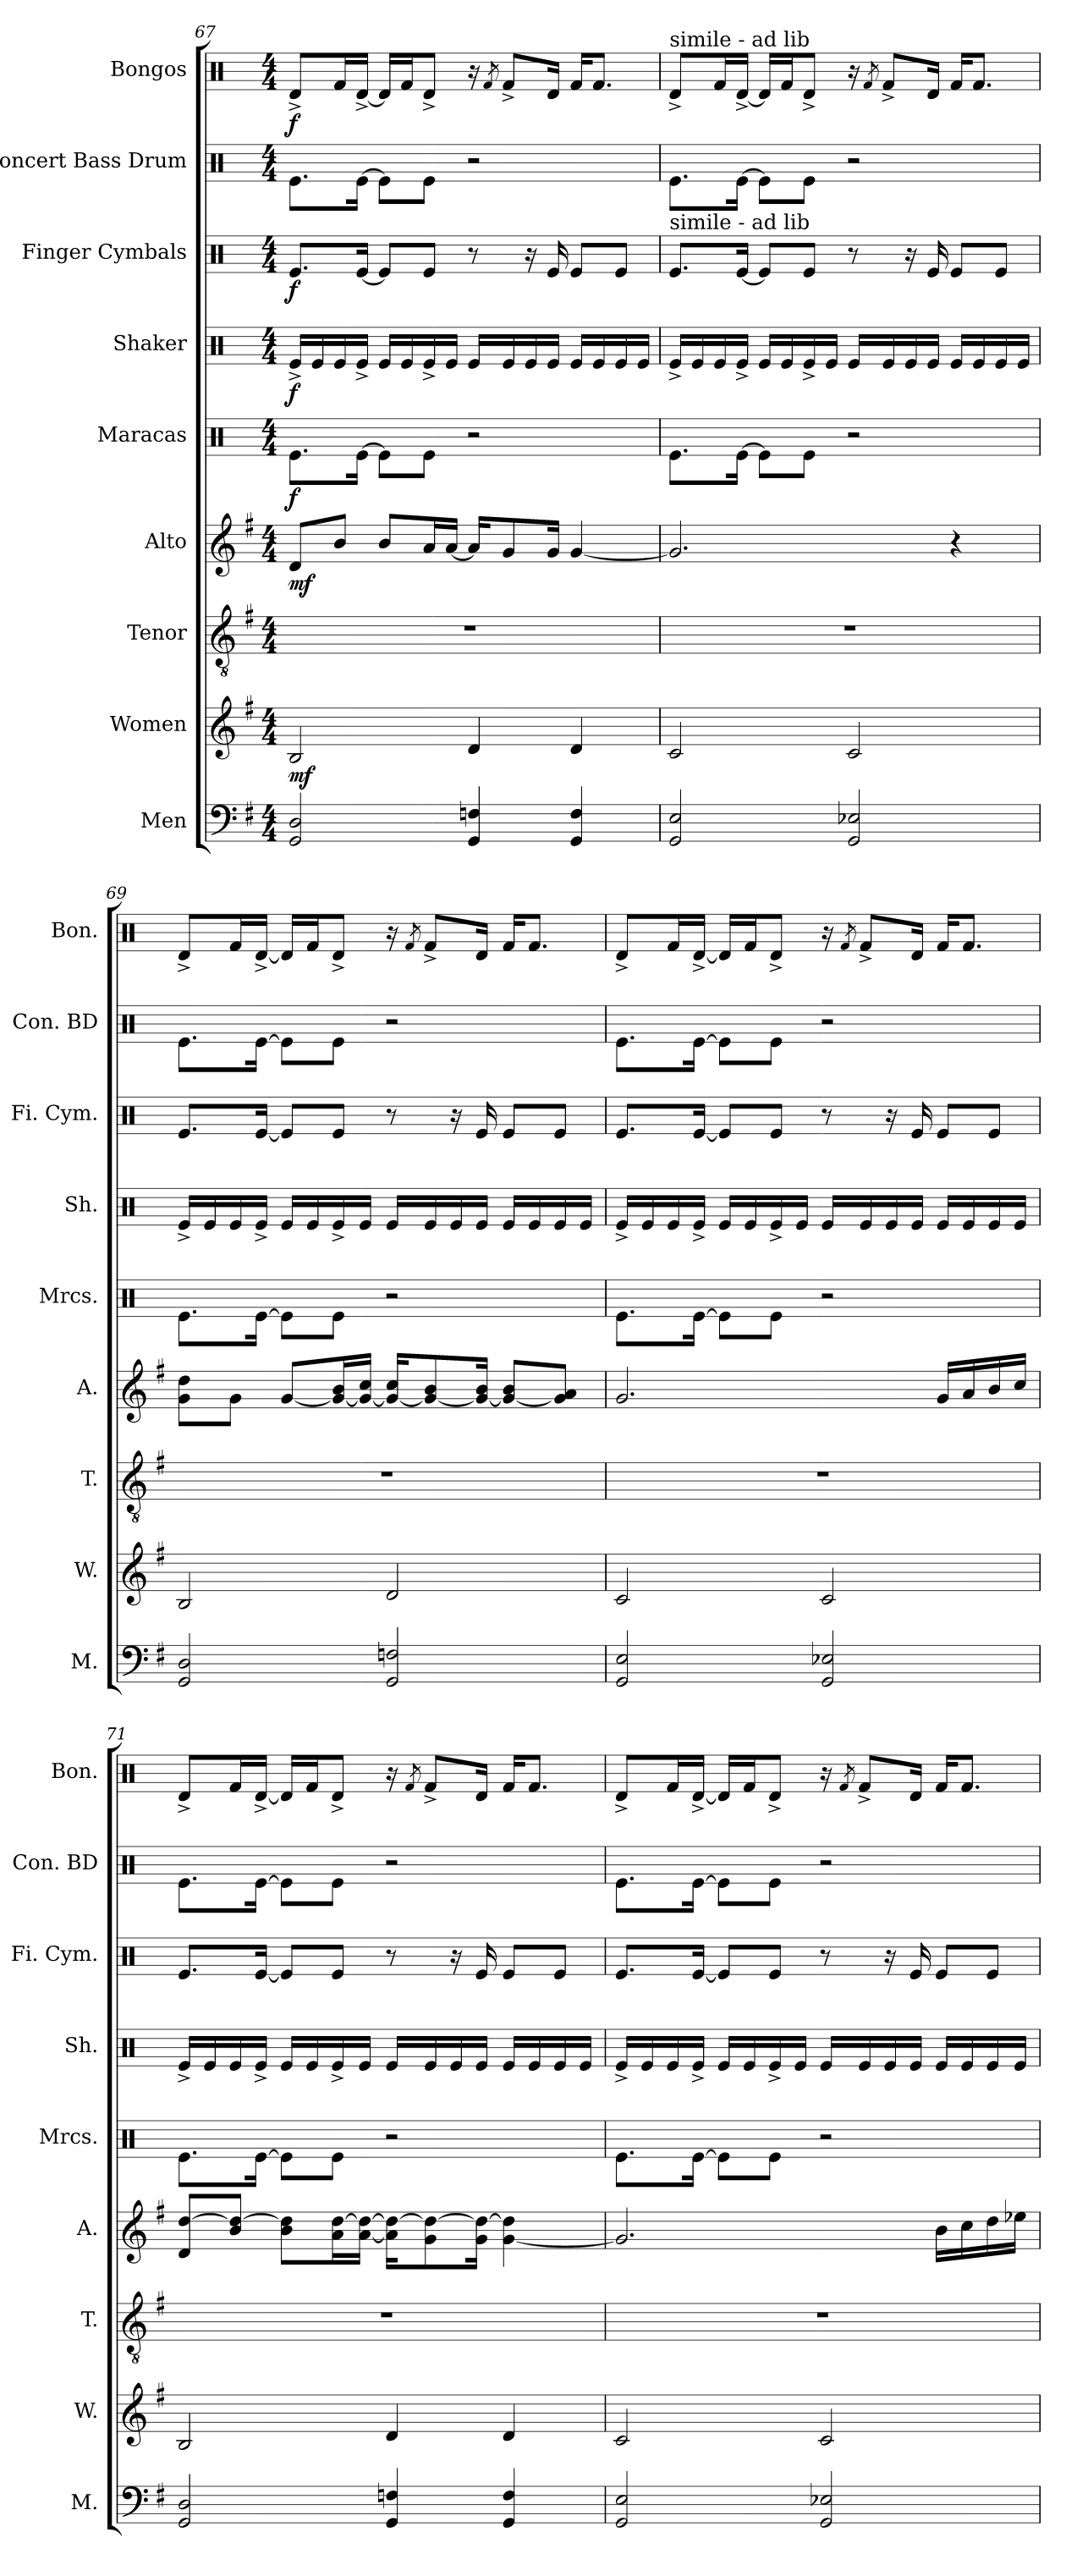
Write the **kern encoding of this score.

**kern	**dynam	**kern	**dynam	**kern	**kern	**dynam	**kern	**dynam	**kern	**dynam	**kern	**dynam	**kern	**kern	**dynam
*part9	*part9	*part8	*part8	*part7	*part6	*part6	*part5	*part5	*part4	*part4	*part3	*part3	*part2	*part1	*part1
*staff9	*staff9	*staff8	*staff8	*staff7	*staff6	*staff6	*staff5	*staff5	*staff4	*staff4	*staff3	*staff3	*staff2	*staff1	*staff1
*I"Men	*	*I"Women	*	*I"Tenor	*I"Alto	*	*I"Maracas	*	*I"Shaker	*	*I"Finger Cymbals	*	*I"Concert Bass Drum	*I"Bongos	*
*I'M.	*	*I'W.	*	*I'T.	*I'A.	*	*I'Mrcs.	*	*I'Sh.	*	*I'Fi. Cym.	*	*I'Con. BD	*I'Bon.	*
*clefF4	*	*clefG2	*	*clefGv2	*clefG2	*	*clefX	*	*clefX	*	*clefX	*	*clefX	*clefX	*
*k[f#]	*	*k[f#]	*	*k[f#]	*k[f#]	*	*k[]	*	*k[]	*	*k[]	*	*k[]	*k[]	*
*M4/4	*	*M4/4	*	*M4/4	*M4/4	*	*M4/4	*	*M4/4	*	*M4/4	*	*M4/4	*M4/4	*
=67	=67	=67	=67	=67	=67	=67	=67	=67	=67	=67	=67	=67	=67	=67	=67
!	!LO:DY:b	!	!	!	!	!	!	!	!	!	!	!	!	!	!
!	!LO:DY:n=1:b	!	!LO:DY:b	!	!	!LO:DY:b	!	!LO:DY:b	!	!LO:DY:b	!	!LO:DY:b	!	!	!LO:DY:b
2GG/ 2D/	mf mf	2B/	mf	1r	8d/L	mf	8.Re\L	f	16Re^/LL	f	8.Re/L	f	8.Re\L	8Rd^/L	f
.	.	.	.	.	.	.	.	.	16Re/	.	.	.	.	.	.
.	.	.	.	.	8b/J	.	.	.	16Re/	.	.	.	.	16Rf/L	.
.	.	.	.	.	.	.	[16Re\Jk	.	16Re^/JJ	.	[16Re/Jk	.	[16Re\Jk	[16Rd^/JJ	.
.	.	.	.	.	8b/L	.	8Re\L]	.	16Re/LL	.	8Re/L]	.	8Re\L]	16Rd/LL]	.
.	.	.	.	.	.	.	.	.	16Re/	.	.	.	.	16Rf/J	.
.	.	.	.	.	16a/L	.	8Re\J	.	16Re^/	.	8Re/J	.	8Re\J	8Rd^/J	.
.	.	.	.	.	[16a/JJ	.	.	.	16Re/JJ	.	.	.	.	.	.
4GG/ 4Fn/	.	4d/	.	.	16a/KL]	.	2r	.	16Re/LL	.	8r	.	2r	16r	.
.	.	.	.	.	.	.	.	.	.	.	.	.	.	8qRf/	.
.	.	.	.	.	8g/	.	.	.	16Re/	.	.	.	.	8Rf^/L	.
.	.	.	.	.	.	.	.	.	16Re/	.	16r	.	.	.	.
.	.	.	.	.	16g/Jk	.	.	.	16Re/JJ	.	16Re/	.	.	16Rd/Jk	.
4GG/ 4F/	.	4d/	.	.	[4g/	.	.	.	16Re/LL	.	8Re/L	.	.	16Rf/KL	.
.	.	.	.	.	.	.	.	.	16Re/	.	.	.	.	8.Rf/J	.
.	.	.	.	.	.	.	.	.	16Re/	.	8Re/J	.	.	.	.
.	.	.	.	.	.	.	.	.	16Re/JJ	.	.	.	.	.	.
!!LO:PB:g=z
=68	=68	=68	=68	=68	=68	=68	=68	=68	=68	=68	=68	=68	=68	=68	=68
!	!	!	!	!	!	!	!	!	!	!	!	!	!	!LO:TX:a:t=simile - ad lib	!
!	!	!	!	!	!	!	!	!	!	!	!LO:TX:a:t=simile - ad lib	!	!	!	!
2GG/ 2E/	.	2c/	.	1r	2.g/]	.	8.Re\L	.	16Re^/LL	.	8.Re/L	.	8.Re\L	8Rd^/L	.
.	.	.	.	.	.	.	.	.	16Re/	.	.	.	.	.	.
.	.	.	.	.	.	.	.	.	16Re/	.	.	.	.	16Rf/L	.
.	.	.	.	.	.	.	[16Re\Jk	.	16Re^/JJ	.	[16Re/Jk	.	[16Re\Jk	[16Rd^/JJ	.
.	.	.	.	.	.	.	8Re\L]	.	16Re/LL	.	8Re/L]	.	8Re\L]	16Rd/LL]	.
.	.	.	.	.	.	.	.	.	16Re/	.	.	.	.	16Rf/J	.
.	.	.	.	.	.	.	8Re\J	.	16Re^/	.	8Re/J	.	8Re\J	8Rd^/J	.
.	.	.	.	.	.	.	.	.	16Re/JJ	.	.	.	.	.	.
2GG/ 2E-X/	.	2c/	.	.	.	.	2r	.	16Re/LL	.	8r	.	2r	16r	.
.	.	.	.	.	.	.	.	.	.	.	.	.	.	8qRf/	.
.	.	.	.	.	.	.	.	.	16Re/	.	.	.	.	8Rf^/L	.
.	.	.	.	.	.	.	.	.	16Re/	.	16r	.	.	.	.
.	.	.	.	.	.	.	.	.	16Re/JJ	.	16Re/	.	.	16Rd/Jk	.
.	.	.	.	.	4r	.	.	.	16Re/LL	.	8Re/L	.	.	16Rf/KL	.
.	.	.	.	.	.	.	.	.	16Re/	.	.	.	.	8.Rf/J	.
.	.	.	.	.	.	.	.	.	16Re/	.	8Re/J	.	.	.	.
.	.	.	.	.	.	.	.	.	16Re/JJ	.	.	.	.	.	.
=69	=69	=69	=69	=69	=69	=69	=69	=69	=69	=69	=69	=69	=69	=69	=69
2GG/ 2D/	.	2B/	.	1r	8g\ 8dd\L	.	8.Re\L	.	16Re^/LL	.	8.Re/L	.	8.Re\L	8Rd^/L	.
.	.	.	.	.	.	.	.	.	16Re/	.	.	.	.	.	.
.	.	.	.	.	8g\J	.	.	.	16Re/	.	.	.	.	16Rf/L	.
.	.	.	.	.	.	.	[16Re\Jk	.	16Re^/JJ	.	[16Re/Jk	.	[16Re\Jk	[16Rd^/JJ	.
.	.	.	.	.	[8g/L	.	8Re\L]	.	16Re/LL	.	8Re/L]	.	8Re\L]	16Rd/LL]	.
.	.	.	.	.	.	.	.	.	16Re/	.	.	.	.	16Rf/J	.
.	.	.	.	.	16g/_ 16b/L	.	8Re\J	.	16Re^/	.	8Re/J	.	8Re\J	8Rd^/J	.
.	.	.	.	.	16g/_ 16cc/JJ	.	.	.	16Re/JJ	.	.	.	.	.	.
2GG/ 2Fn/	.	2d/	.	.	16g/_ 16cc/KL	.	2r	.	16Re/LL	.	8r	.	2r	16r	.
.	.	.	.	.	.	.	.	.	.	.	.	.	.	8qRf/	.
.	.	.	.	.	8g/_ 8b/	.	.	.	16Re/	.	.	.	.	8Rf^/L	.
.	.	.	.	.	.	.	.	.	16Re/	.	16r	.	.	.	.
.	.	.	.	.	16g/_ 16b/Jk	.	.	.	16Re/JJ	.	16Re/	.	.	16Rd/Jk	.
.	.	.	.	.	8g/_ 8b/L	.	.	.	16Re/LL	.	8Re/L	.	.	16Rf/KL	.
.	.	.	.	.	.	.	.	.	16Re/	.	.	.	.	8.Rf/J	.
.	.	.	.	.	8g/] 8a/J	.	.	.	16Re/	.	8Re/J	.	.	.	.
.	.	.	.	.	.	.	.	.	16Re/JJ	.	.	.	.	.	.
!!LO:PB:g=z
=70	=70	=70	=70	=70	=70	=70	=70	=70	=70	=70	=70	=70	=70	=70	=70
2GG/ 2E/	.	2c/	.	1r	2.g/	.	8.Re\L	.	16Re^/LL	.	8.Re/L	.	8.Re\L	8Rd^/L	.
.	.	.	.	.	.	.	.	.	16Re/	.	.	.	.	.	.
.	.	.	.	.	.	.	.	.	16Re/	.	.	.	.	16Rf/L	.
.	.	.	.	.	.	.	[16Re\Jk	.	16Re^/JJ	.	[16Re/Jk	.	[16Re\Jk	[16Rd^/JJ	.
.	.	.	.	.	.	.	8Re\L]	.	16Re/LL	.	8Re/L]	.	8Re\L]	16Rd/LL]	.
.	.	.	.	.	.	.	.	.	16Re/	.	.	.	.	16Rf/J	.
.	.	.	.	.	.	.	8Re\J	.	16Re^/	.	8Re/J	.	8Re\J	8Rd^/J	.
.	.	.	.	.	.	.	.	.	16Re/JJ	.	.	.	.	.	.
2GG/ 2E-X/	.	2c/	.	.	.	.	2r	.	16Re/LL	.	8r	.	2r	16r	.
.	.	.	.	.	.	.	.	.	.	.	.	.	.	8qRf/	.
.	.	.	.	.	.	.	.	.	16Re/	.	.	.	.	8Rf^/L	.
.	.	.	.	.	.	.	.	.	16Re/	.	16r	.	.	.	.
.	.	.	.	.	.	.	.	.	16Re/JJ	.	16Re/	.	.	16Rd/Jk	.
.	.	.	.	.	16g/LL	.	.	.	16Re/LL	.	8Re/L	.	.	16Rf/KL	.
.	.	.	.	.	16a/	.	.	.	16Re/	.	.	.	.	8.Rf/J	.
.	.	.	.	.	16b/	.	.	.	16Re/	.	8Re/J	.	.	.	.
.	.	.	.	.	16cc/JJ	.	.	.	16Re/JJ	.	.	.	.	.	.
=71	=71	=71	=71	=71	=71	=71	=71	=71	=71	=71	=71	=71	=71	=71	=71
2GG/ 2D/	.	2B/	.	1r	8d/ [8dd/L	.	8.Re\L	.	16Re^/LL	.	8.Re/L	.	8.Re\L	8Rd^/L	.
.	.	.	.	.	.	.	.	.	16Re/	.	.	.	.	.	.
.	.	.	.	.	8b/ 8dd/_J	.	.	.	16Re/	.	.	.	.	16Rf/L	.
.	.	.	.	.	.	.	[16Re\Jk	.	16Re^/JJ	.	[16Re/Jk	.	[16Re\Jk	[16Rd^/JJ	.
.	.	.	.	.	8b\ 8dd\]L	.	8Re\L]	.	16Re/LL	.	8Re/L]	.	8Re\L]	16Rd/LL]	.
.	.	.	.	.	.	.	.	.	16Re/	.	.	.	.	16Rf/J	.
.	.	.	.	.	16a\ [16dd\L	.	8Re\J	.	16Re^/	.	8Re/J	.	8Re\J	8Rd^/J	.
.	.	.	.	.	[16a\ 16dd\_JJ	.	.	.	16Re/JJ	.	.	.	.	.	.
4GG/ 4Fn/	.	4d/	.	.	16a\] 16dd\_KL	.	2r	.	16Re/LL	.	8r	.	2r	16r	.
.	.	.	.	.	.	.	.	.	.	.	.	.	.	8qRf/	.
.	.	.	.	.	8g\ 8dd\_	.	.	.	16Re/	.	.	.	.	8Rf^/L	.
.	.	.	.	.	.	.	.	.	16Re/	.	16r	.	.	.	.
.	.	.	.	.	16g\ 16dd\_Jk	.	.	.	16Re/JJ	.	16Re/	.	.	16Rd/Jk	.
4GG/ 4F/	.	4d/	.	.	[4g\ 4dd\]	.	.	.	16Re/LL	.	8Re/L	.	.	16Rf/KL	.
.	.	.	.	.	.	.	.	.	16Re/	.	.	.	.	8.Rf/J	.
.	.	.	.	.	.	.	.	.	16Re/	.	8Re/J	.	.	.	.
.	.	.	.	.	.	.	.	.	16Re/JJ	.	.	.	.	.	.
!!LO:PB:g=z
=72	=72	=72	=72	=72	=72	=72	=72	=72	=72	=72	=72	=72	=72	=72	=72
2GG/ 2E/	.	2c/	.	1r	2.g/]	.	8.Re\L	.	16Re^/LL	.	8.Re/L	.	8.Re\L	8Rd^/L	.
.	.	.	.	.	.	.	.	.	16Re/	.	.	.	.	.	.
.	.	.	.	.	.	.	.	.	16Re/	.	.	.	.	16Rf/L	.
.	.	.	.	.	.	.	[16Re\Jk	.	16Re^/JJ	.	[16Re/Jk	.	[16Re\Jk	[16Rd^/JJ	.
.	.	.	.	.	.	.	8Re\L]	.	16Re/LL	.	8Re/L]	.	8Re\L]	16Rd/LL]	.
.	.	.	.	.	.	.	.	.	16Re/	.	.	.	.	16Rf/J	.
.	.	.	.	.	.	.	8Re\J	.	16Re^/	.	8Re/J	.	8Re\J	8Rd^/J	.
.	.	.	.	.	.	.	.	.	16Re/JJ	.	.	.	.	.	.
2GG/ 2E-X/	.	2c/	.	.	.	.	2r	.	16Re/LL	.	8r	.	2r	16r	.
.	.	.	.	.	.	.	.	.	.	.	.	.	.	8qRf/	.
.	.	.	.	.	.	.	.	.	16Re/	.	.	.	.	8Rf^/L	.
.	.	.	.	.	.	.	.	.	16Re/	.	16r	.	.	.	.
.	.	.	.	.	.	.	.	.	16Re/JJ	.	16Re/	.	.	16Rd/Jk	.
.	.	.	.	.	16b\LL	.	.	.	16Re/LL	.	8Re/L	.	.	16Rf/KL	.
.	.	.	.	.	16cc\	.	.	.	16Re/	.	.	.	.	8.Rf/J	.
.	.	.	.	.	16dd\	.	.	.	16Re/	.	8Re/J	.	.	.	.
.	.	.	.	.	16ee-X\JJ	.	.	.	16Re/JJ	.	.	.	.	.	.
=	=	=	=	=	=	=	=	=	=	=	=	=	=	=	=
*-	*-	*-	*-	*-	*-	*-	*-	*-	*-	*-	*-	*-	*-	*-	*-
